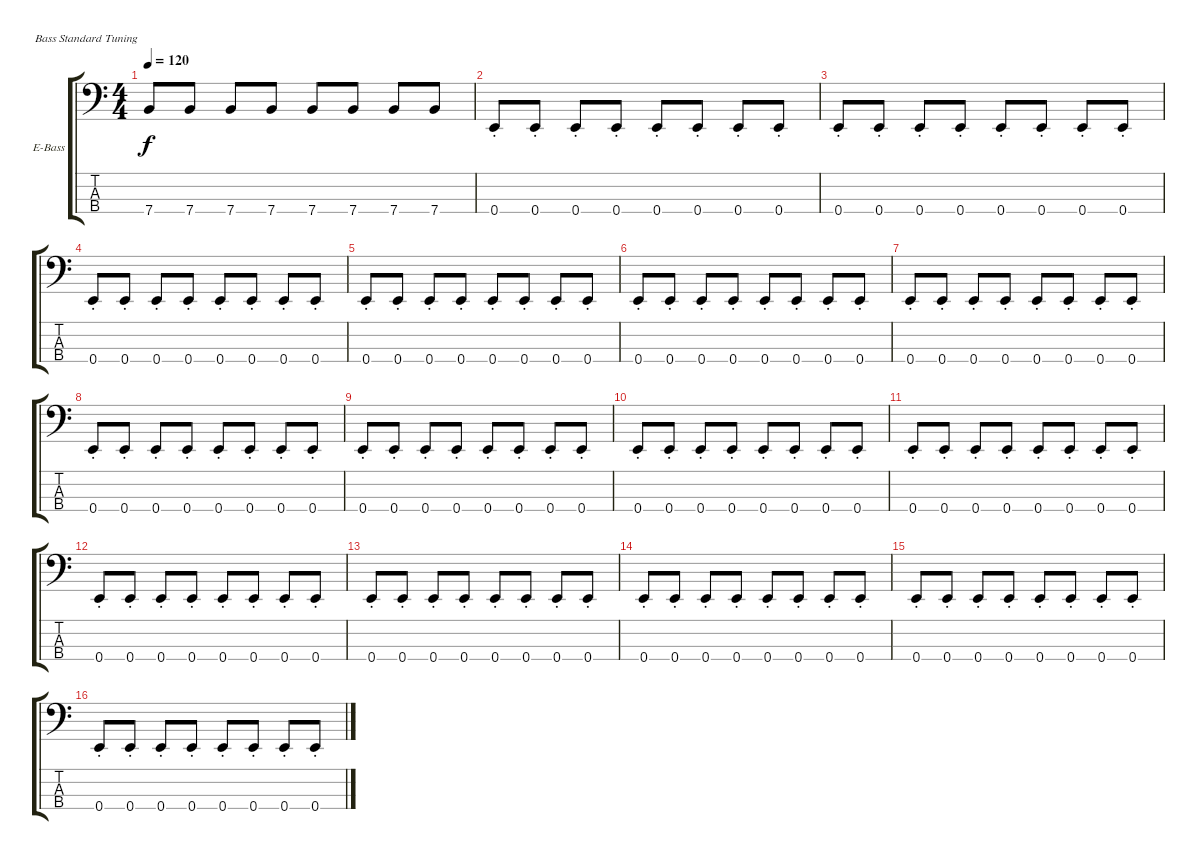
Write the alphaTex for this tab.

\defaultSystemsLayout 4
\bracketExtendMode groupsimilarinstruments
\firstSystemTrackNameOrientation horizontal
\otherSystemsTrackNameOrientation horizontal
\track ("Fitty Wienhold" "E-Bass") {instrument electricbassfinger}
\staff {score tabs}
\tuning (G2 D2 A1 E1)
\ts (4 4)
\tempo 120
\clef f4
\ks c
7.4.8{dy f} 7.4.8 7.4.8 7.4.8 7.4.8 7.4.8 7.4.8 7.4.8 |
0.4{st}.8 0.4{st}.8 0.4{st}.8 0.4{st}.8 0.4{st}.8 0.4{st}.8 0.4{st}.8 0.4{st}.8 |
0.4{st}.8 0.4{st}.8 0.4{st}.8 0.4{st}.8 0.4{st}.8 0.4{st}.8 0.4{st}.8 0.4{st}.8 |
0.4{st}.8 0.4{st}.8 0.4{st}.8 0.4{st}.8 0.4{st}.8 0.4{st}.8 0.4{st}.8 0.4{st}.8 |
0.4{st}.8 0.4{st}.8 0.4{st}.8 0.4{st}.8 0.4{st}.8 0.4{st}.8 0.4{st}.8 0.4{st}.8 |
0.4{st}.8 0.4{st}.8 0.4{st}.8 0.4{st}.8 0.4{st}.8 0.4{st}.8 0.4{st}.8 0.4{st}.8 |
0.4{st}.8 0.4{st}.8 0.4{st}.8 0.4{st}.8 0.4{st}.8 0.4{st}.8 0.4{st}.8 0.4{st}.8 |
0.4{st}.8 0.4{st}.8 0.4{st}.8 0.4{st}.8 0.4{st}.8 0.4{st}.8 0.4{st}.8 0.4{st}.8 |
0.4{st}.8 0.4{st}.8 0.4{st}.8 0.4{st}.8 0.4{st}.8 0.4{st}.8 0.4{st}.8 0.4{st}.8 |
0.4{st}.8 0.4{st}.8 0.4{st}.8 0.4{st}.8 0.4{st}.8 0.4{st}.8 0.4{st}.8 0.4{st}.8 |
0.4{st}.8 0.4{st}.8 0.4{st}.8 0.4{st}.8 0.4{st}.8 0.4{st}.8 0.4{st}.8 0.4{st}.8 |
0.4{st}.8 0.4{st}.8 0.4{st}.8 0.4{st}.8 0.4{st}.8 0.4{st}.8 0.4{st}.8 0.4{st}.8 |
0.4{st}.8 0.4{st}.8 0.4{st}.8 0.4{st}.8 0.4{st}.8 0.4{st}.8 0.4{st}.8 0.4{st}.8 |
0.4{st}.8 0.4{st}.8 0.4{st}.8 0.4{st}.8 0.4{st}.8 0.4{st}.8 0.4{st}.8 0.4{st}.8 |
0.4{st}.8 0.4{st}.8 0.4{st}.8 0.4{st}.8 0.4{st}.8 0.4{st}.8 0.4{st}.8 0.4{st}.8 |
0.4{st}.8 0.4{st}.8 0.4{st}.8 0.4{st}.8 0.4{st}.8 0.4{st}.8 0.4{st}.8 0.4{st}.8
